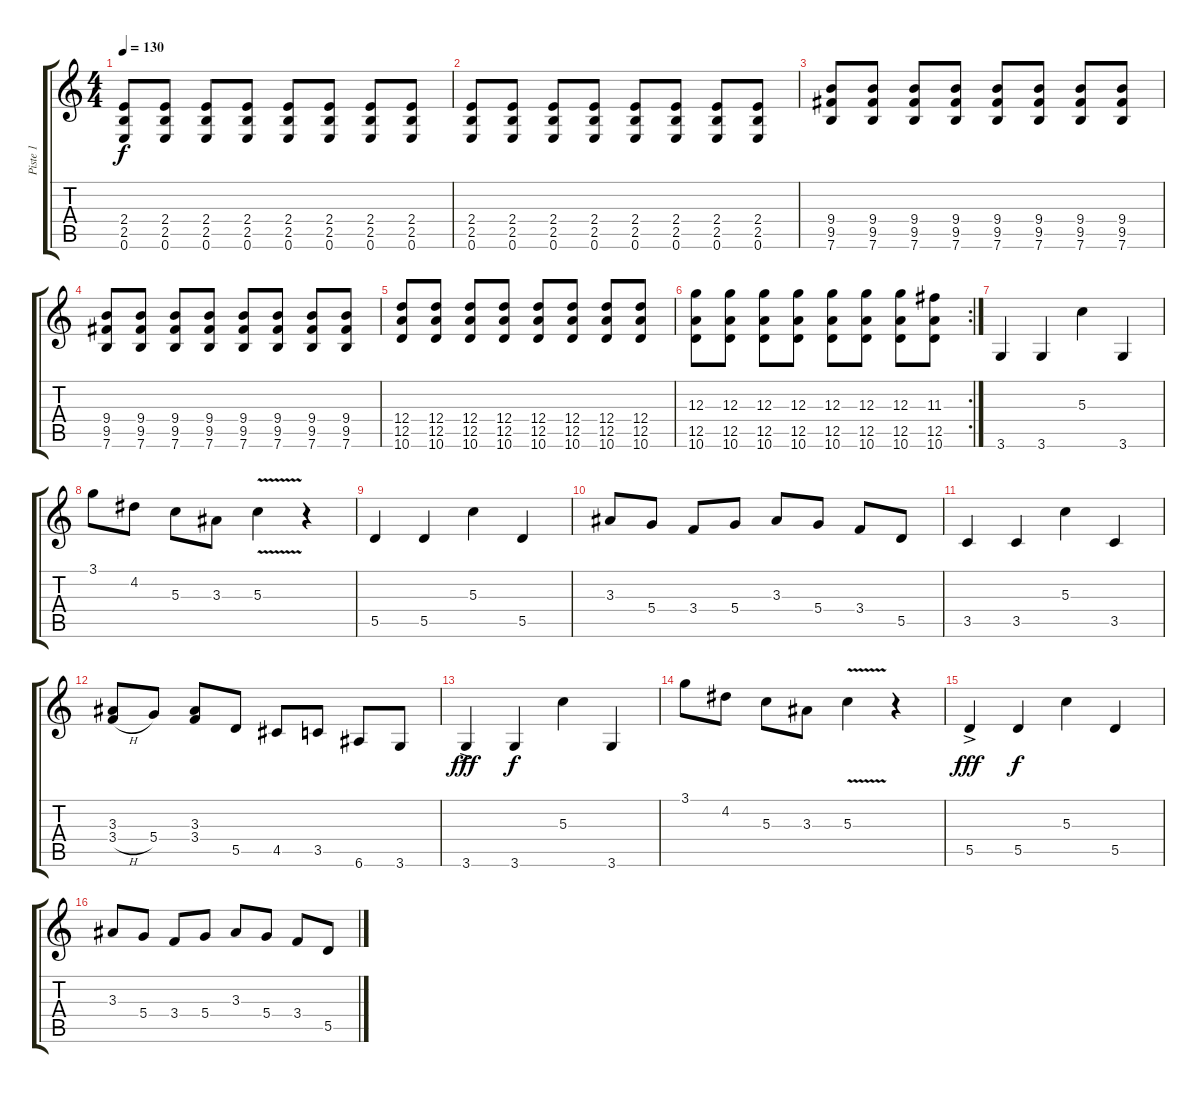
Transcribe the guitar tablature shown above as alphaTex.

\track ("Piste 1" "Piste 1") {instrument electricguitarclean}
\staff {score tabs}
\tuning (E4 B3 G3 D3 A2 E2) {hide}
\ts (4 4)
\tempo 130
\clef g2
\ks c
(2.4 2.5 0.6).8{dy f} (2.4 2.5 0.6).8 (2.4 2.5 0.6).8 (2.4 2.5 0.6).8 (2.4 2.5 0.6).8 (2.4 2.5 0.6).8 (2.4 2.5 0.6).8 (2.4 2.5 0.6).8 |
(2.4 2.5 0.6).8 (2.4 2.5 0.6).8 (2.4 2.5 0.6).8 (2.4 2.5 0.6).8 (2.4 2.5 0.6).8 (2.4 2.5 0.6).8 (2.4 2.5 0.6).8 (2.4 2.5 0.6).8 |
(9.4 9.5 7.6).8 (9.4 9.5 7.6).8 (9.4 9.5 7.6).8 (9.4 9.5 7.6).8 (9.4 9.5 7.6).8 (9.4 9.5 7.6).8 (9.4 9.5 7.6).8 (9.4 9.5 7.6).8 |
(9.4 9.5 7.6).8 (9.4 9.5 7.6).8 (9.4 9.5 7.6).8 (9.4 9.5 7.6).8 (9.4 9.5 7.6).8 (9.4 9.5 7.6).8 (9.4 9.5 7.6).8 (9.4 9.5 7.6).8 |
(12.4 12.5 10.6).8 (12.4 12.5 10.6).8 (12.4 12.5 10.6).8 (12.4 12.5 10.6).8 (12.4 12.5 10.6).8 (12.4 12.5 10.6).8 (12.4 12.5 10.6).8 (12.4 12.5 10.6).8 |
\rc 2
(12.3 12.5 10.6).8 (12.3 12.5 10.6).8 (12.3 12.5 10.6).8 (12.3 12.5 10.6).8 (12.3 12.5 10.6).8 (12.3 12.5 10.6).8 (12.3 12.5 10.6).8 (11.3 12.5 10.6).8 |
3.6.4 3.6.4 5.3.4 3.6.4 |
3.1.8 4.2.8 5.3.8 3.3.8 5.3{v}.4 r.4 |
5.5.4 5.5.4 5.3.4 5.5.4 |
3.3.8 5.4.8 3.4.8 5.4.8 3.3.8 5.4.8 3.4.8 5.5.8 |
3.5.4 3.5.4 5.3.4 3.5.4 |
(3.3 3.4{h}).8 5.4.8 (3.3 3.4).8 5.5.8 4.5.8 3.5.8 6.6.8 3.6.8 |
3.6{ac}.4{dy fff} 3.6.4{dy f} 5.3.4 3.6.4 |
3.1.8 4.2.8 5.3.8 3.3.8 5.3{v}.4 r.4 |
5.5{ac}.4{dy fff} 5.5.4{dy f} 5.3.4 5.5.4 |
3.3.8 5.4.8 3.4.8 5.4.8 3.3.8 5.4.8 3.4.8 5.5.8
